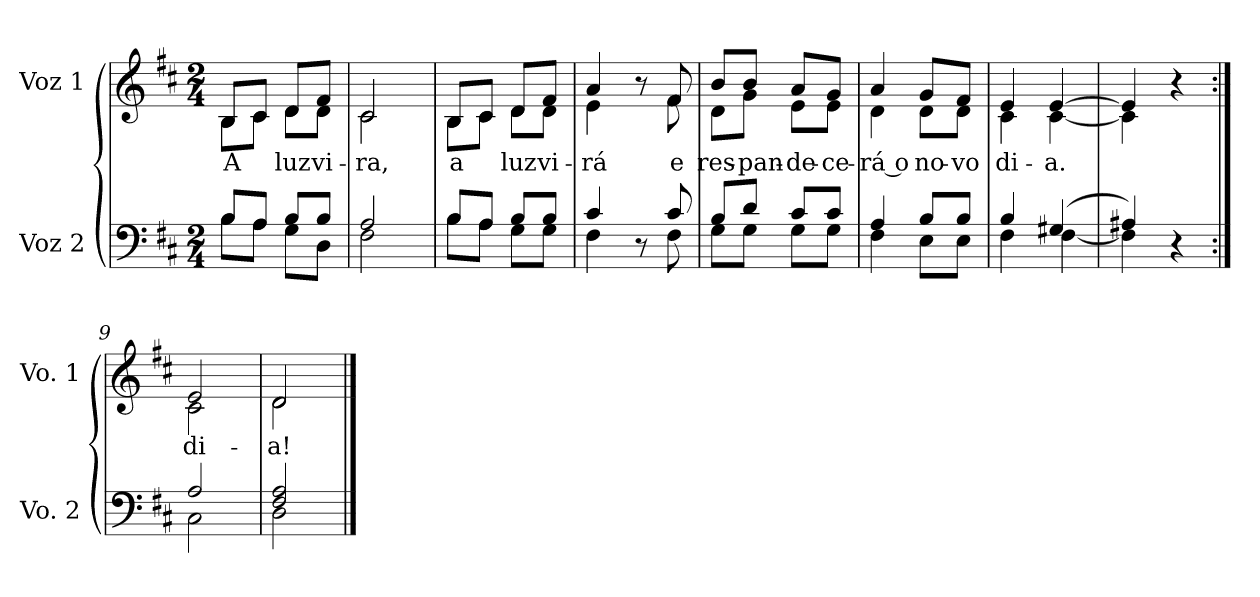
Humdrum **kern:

**kern	**kern	**text
*part2	*part1	*part1
*staff2	*staff1	*staff1
*I"Voz 2	*I"Voz 1	*
*I'Vo. 2	*I'Vo. 1	*
*clefF4	*clefG2	*
*k[f#c#]	*k[f#c#]	*
*M2/4	*M2/4	*
*MM80	*MM80	*
=1	=1	=1
*^	*	*
!	!	!	!LO:LY:b
*	*	*^	*
8B/L	8B\L	8B/L	8B\L	A
8A/J	8A\J	8c#/J	8c#\J	.
!	!	!	!	!LO:LY:b
8B/L	8G\L	8d/L	8d\L	luz
!	!	!	!	!LO:LY:b
8B/J	8D\J	8f#/J	8d\J	vi-
=2	=2	=2	=2	=2
!	!	!	!	!LO:LY:b
2A/	2F#\	2c#/	2c#\	-ra,
=3	=3	=3	=3	=3
!	!	!	!	!LO:LY:b
8B/L	8B\L	8B/L	8B\L	a
8A/J	8A\J	8c#/J	8c#\J	.
!	!	!	!	!LO:LY:b
8B/L	8G\L	8d/L	8d\L	luz
!	!	!	!	!LO:LY:b
8B/J	8G\J	8f#/J	8d\J	vi-
=4	=4	=4	=4	=4
!	!	!	!	!LO:LY:b
4c#/	4F#\	4a/	4e\	-rá
8r	8ryy	8r	8ryy	.
!	!	!	!	!LO:LY:b
8c#/	8F#\	8f#/	8f#\	e
=5	=5	=5	=5	=5
!	!	!	!	!LO:LY:b
8B/L	8G\L	8b/L	8d\L	res-
!	!	!	!	!LO:LY:b
8d/J	8G\J	8b/J	8g\J	-pan-
!	!	!	!	!LO:LY:b
8c#/L	8G\L	8a/L	8e\L	-de-
!	!	!	!	!LO:LY:b
8c#/J	8G\J	8g/J	8e\J	-ce-
!!LO:LB:g=z	!!
=6	=6	=6	=6	=6
!	!	!	!	!LO:LY:b
4A/	4F#\	4a/	4d\	-rá o
!	!	!	!	!LO:LY:b
8B/L	8E\L	8g/L	8d\L	no-
!	!	!	!	!LO:LY:b
8B/J	8E\J	8f#/J	8d\J	-vo
=7	=7	=7	=7	=7
!	!	!	!	!LO:LY:b
4B/	4F#\	4e/	4c#\	di-
!	!	!	!	!LO:LY:b
(>4G#X/	[4F#\	[4e/	[4c#\	a.
=8	=8	=8	=8	=8
4A#X/)	4F#\]	4e/]	4c#\]	.
4r	4ryy	4r	4ryy	.
=9:|!	=9:|!	=9:|!	=9:|!	=9:|!
!	!	!	!	!LO:LY:b
2A/	2C#\	2e/	2c#\	di-
=10	=10	=10	=10	=10
!	!	!	!	!LO:LY:b
2F#/ 2A/	2D\	2d/	2d\	-a!
*v	*v	*	*	*
*	*v	*v	*
==	==	==
*-	*-	*-
